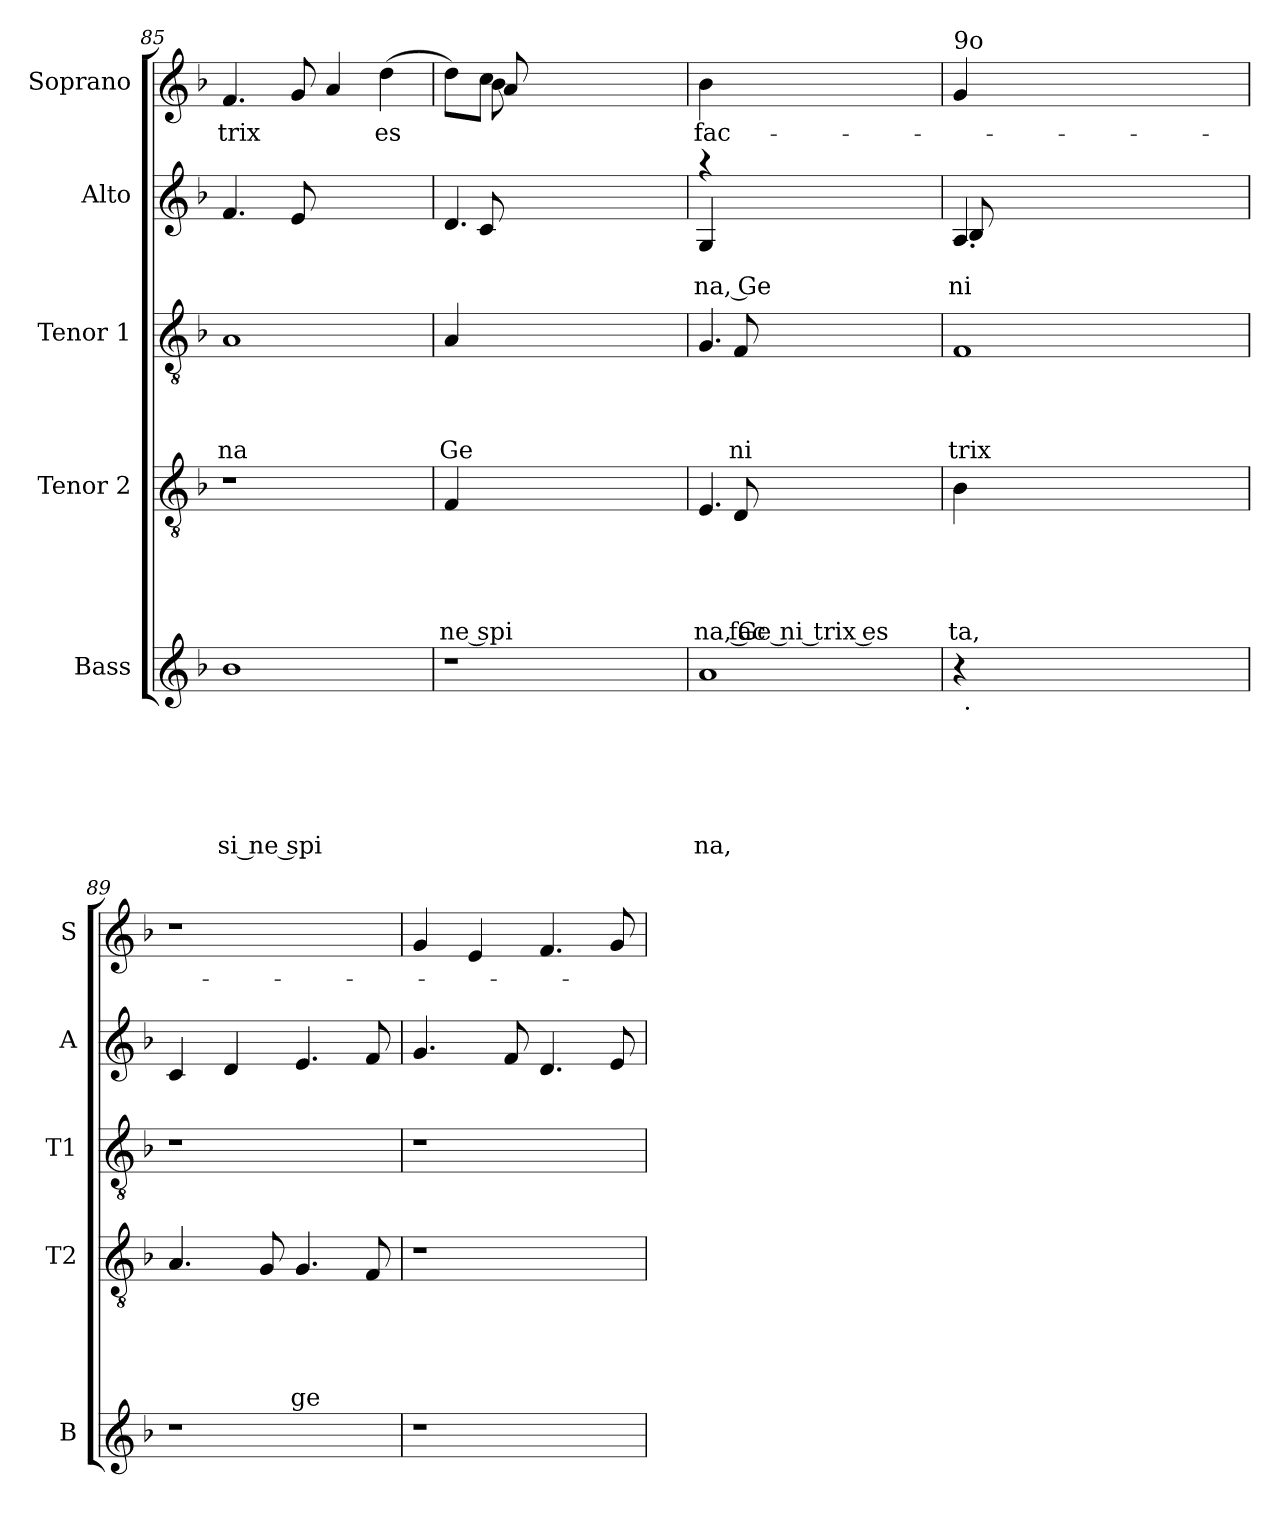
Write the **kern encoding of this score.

**kern	**text	**text	**text	**text	**text	**text	**kern	**text	**text	**text	**text	**text	**kern	**text	**text	**text	**text	**kern	**text	**text	**kern	**text
*part5	*part5	*part5	*part5	*part5	*part5	*part5	*part4	*part4	*part4	*part4	*part4	*part4	*part3	*part3	*part3	*part3	*part3	*part2	*part2	*part2	*part1	*part1
*staff5	*staff5	*staff5	*staff5	*staff5	*staff5	*staff5	*staff4	*staff4	*staff4	*staff4	*staff4	*staff4	*staff3	*staff3	*staff3	*staff3	*staff3	*staff2	*staff2	*staff2	*staff1	*staff1
*I"Bass	*	*	*	*	*	*	*I"Tenor 2	*	*	*	*	*	*I"Tenor 1	*	*	*	*	*I"Alto	*	*	*I"Soprano	*
*I'B	*	*	*	*	*	*	*I'T2	*	*	*	*	*	*I'T1	*	*	*	*	*I'A	*	*	*I'S	*
*clefG2	*	*	*	*	*	*	*clefGv2	*	*	*	*	*	*clefGv2	*	*	*	*	*clefG2	*	*	*clefG2	*
*k[b-]	*	*	*	*	*	*	*k[b-]	*	*	*	*	*	*k[b-]	*	*	*	*	*k[b-]	*	*	*k[b-]	*
*F:	*	*	*	*	*	*	*F:	*	*	*	*	*	*F:	*	*	*	*	*F:	*	*	*F:	*
=85	=85	=85	=85	=85	=85	=85	=85	=85	=85	=85	=85	=85	=85	=85	=85	=85	=85	=85	=85	=85	=85	=85
!	!	!	!	!	!	!LO:LY:b	!	!	!	!	!	!	!	!	!	!	!LO:LY:b	!	!	!	!	!LO:LY:b
1b-	.	.	.	.	.	si ne spi	1r	.	.	.	.	.	1A	.	.	.	na	4.f/	.	.	4.f/	-trix
.	.	.	.	.	.	.	.	.	.	.	.	.	.	.	.	.	.	8e/	.	.	8g/	.
.	.	.	.	.	.	.	.	.	.	.	.	.	.	.	.	.	.	2ryy	.	.	4a/	.
!	!	!	!	!	!	!	!	!	!	!	!	!	!	!	!	!	!	!	!	!	!	!LO:LY:b
.	.	.	.	.	.	.	.	.	.	.	.	.	.	.	.	.	.	.	.	.	(>4dd\	es
=86	=86	=86	=86	=86	=86	=86	=86	=86	=86	=86	=86	=86	=86	=86	=86	=86	=86	=86	=86	=86	=86	=86
!	!	!	!	!	!	!	!	!	!	!	!	!LO:LY:b:rj	!	!	!	!	!LO:LY:b:rj	!	!	!	!	!
*	*	*	*	*	*	*	*	*	*	*	*	*	*	*	*	*	*	*^	*	*	*^	*
*	*	*	*	*	*	*	*	*	*	*	*	*	*	*	*	*	*	*	*	*	*	*	*^	*
1r	.	.	.	.	.	.	4F/	.	.	.	.	ne spi	4A/	.	.	.	Ge	4.d/	8ryy	.	.	8dd\L)	8ryy	8ryy	.
.	.	.	.	.	.	.	.	.	.	.	.	.	.	.	.	.	.	.	8c/	.	.	8cc\J	8b-\	8a/	.
.	.	.	.	.	.	.	2.ryy	.	.	.	.	.	2.ryy	.	.	.	.	.	2ryy	.	.	2.ryy	2.ryy	2.ryy	.
.	.	.	.	.	.	.	.	.	.	.	.	.	.	.	.	.	.	2ryy	.	.	.	.	.	.	.
.	.	.	.	.	.	.	.	.	.	.	.	.	.	.	.	.	.	.	8ryy	.	.	.	.	.	.
.	.	.	.	.	.	.	.	.	.	.	.	.	.	.	.	.	.	8ryy	8ryy	.	.	.	.	.	.
*	*	*	*	*	*	*	*	*	*	*	*	*	*	*	*	*	*	*	*	*	*	*v	*v	*v	*
=87	=87	=87	=87	=87	=87	=87	=87	=87	=87	=87	=87	=87	=87	=87	=87	=87	=87	=87	=87	=87	=87	=87	=87
!	!	!	!	!	!	!LO:LY:b:rj	!	!	!	!	!	!LO:LY:b	!	!	!	!	!	!	!	!	!LO:LY:b:rj	!	!LO:LY:b:rj
*	*	*	*	*	*	*	*^	*	*	*	*	*	*^	*	*	*	*	*	*	*	*	*	*
1a	.	.	.	.	.	na,	4.E/	8ryy	.	.	.	.	na, Ge ni trix es	4.G/	8ryy	.	.	.	.	4raa	4G/	.	na, Ge	4b-\	fac-
!	!	!	!	!	!	!	!	!	!	!	!	!	!LO:LY:b	!	!	!	!	!	!LO:LY:b	!	!	!	!	!	!
.	.	.	.	.	.	.	.	8D/	.	.	.	.	fac	.	8F/	.	.	.	ni	.	.	.	.	.	.
.	.	.	.	.	.	.	.	2ryy	.	.	.	.	.	.	2ryy	.	.	.	.	2.ryy	2.ryy	.	.	2.ryy	.
.	.	.	.	.	.	.	2ryy	.	.	.	.	.	.	2ryy	.	.	.	.	.	.	.	.	.	.	.
.	.	.	.	.	.	.	.	8ryy	.	.	.	.	.	.	8ryy	.	.	.	.	.	.	.	.	.	.
.	.	.	.	.	.	.	8ryy	8ryy	.	.	.	.	.	8ryy	8ryy	.	.	.	.	.	.	.	.	.	.
!!LO:LB:g=z
=88	=88	=88	=88	=88	=88	=88	=88	=88	=88	=88	=88	=88	=88	=88	=88	=88	=88	=88	=88	=88	=88	=88	=88	=88	=88
!	!	!	!	!	!	!	!	!	!	!	!	!	!	!	!	!	!	!	!	!	!	!	!	!LO:TX:a:t=9o	!
!	!	!	!	!	!	!	!	!	!	!	!	!	!LO:LY:b:rj	!	!	!	!	!	!LO:LY:b	!	!	!	!LO:LY:b	!	!
*	*	*	*	*	*	*	*v	*v	*	*	*	*	*	*	*	*	*	*	*	*	*	*	*	*	*
*^	*	*	*	*	*	*	*	*	*	*	*	*	*v	*v	*	*	*	*	*	*	*	*	*	*
4r	64ryy	.	.	.	.	.	.	4B-\	.	.	.	.	ta,	1F	.	.	.	trix	4.A/	8B-/	.	ni	4g/	.
!	!LO:TX:b:t=.	!	!	!	!	!	!	!	!	!	!	!	!	!	!	!	!	!	!	!	!	!	!	!
.	2ryy	.	.	.	.	.	.	.	.	.	.	.	.	.	.	.	.	.	.	.	.	.	.	.
.	.	.	.	.	.	.	.	.	.	.	.	.	.	.	.	.	.	.	.	2ryy	.	.	.	.
2.ryy	.	.	.	.	.	.	.	2.ryy	.	.	.	.	.	.	.	.	.	.	.	.	.	.	2.ryy	.
.	.	.	.	.	.	.	.	.	.	.	.	.	.	.	.	.	.	.	2ryy	.	.	.	.	.
.	4ryy	.	.	.	.	.	.	.	.	.	.	.	.	.	.	.	.	.	.	.	.	.	.	.
.	.	.	.	.	.	.	.	.	.	.	.	.	.	.	.	.	.	.	.	8ryy	.	.	.	.
.	.	.	.	.	.	.	.	.	.	.	.	.	.	.	.	.	.	.	.	4ryy	.	.	.	.
.	8...ryy	.	.	.	.	.	.	.	.	.	.	.	.	.	.	.	.	.	.	.	.	.	.	.
.	.	.	.	.	.	.	.	.	.	.	.	.	.	.	.	.	.	.	8ryy	.	.	.	.	.
*v	*v	*	*	*	*	*	*	*	*	*	*	*	*	*	*	*	*	*	*v	*v	*	*	*	*
=89	=89	=89	=89	=89	=89	=89	=89	=89	=89	=89	=89	=89	=89	=89	=89	=89	=89	=89	=89	=89	=89	=89
1r	.	.	.	.	.	.	4.A/	.	.	.	.	.	1r	.	.	.	.	4c/	.	.	1r	.
.	.	.	.	.	.	.	.	.	.	.	.	.	.	.	.	.	.	4d/	.	.	.	.
.	.	.	.	.	.	.	8G/	.	.	.	.	.	.	.	.	.	.	.	.	.	.	.
!	!	!	!	!	!	!	!	!	!	!	!	!LO:LY:b	!	!	!	!	!	!	!	!	!	!
.	.	.	.	.	.	.	4.G/	.	.	.	.	ge	.	.	.	.	.	4.e/	.	.	.	.
.	.	.	.	.	.	.	8F/	.	.	.	.	.	.	.	.	.	.	8f/	.	.	.	.
=90	=90	=90	=90	=90	=90	=90	=90	=90	=90	=90	=90	=90	=90	=90	=90	=90	=90	=90	=90	=90	=90	=90
1r	.	.	.	.	.	.	1r	.	.	.	.	.	1r	.	.	.	.	4.g/	.	.	4g/	.
.	.	.	.	.	.	.	.	.	.	.	.	.	.	.	.	.	.	.	.	.	4e/	.
.	.	.	.	.	.	.	.	.	.	.	.	.	.	.	.	.	.	8f/	.	.	.	.
.	.	.	.	.	.	.	.	.	.	.	.	.	.	.	.	.	.	4.d/	.	.	4.f/	.
.	.	.	.	.	.	.	.	.	.	.	.	.	.	.	.	.	.	8e/	.	.	8g/	.
=	=	=	=	=	=	=	=	=	=	=	=	=	=	=	=	=	=	=	=	=	=	=
*-	*-	*-	*-	*-	*-	*-	*-	*-	*-	*-	*-	*-	*-	*-	*-	*-	*-	*-	*-	*-	*-	*-
